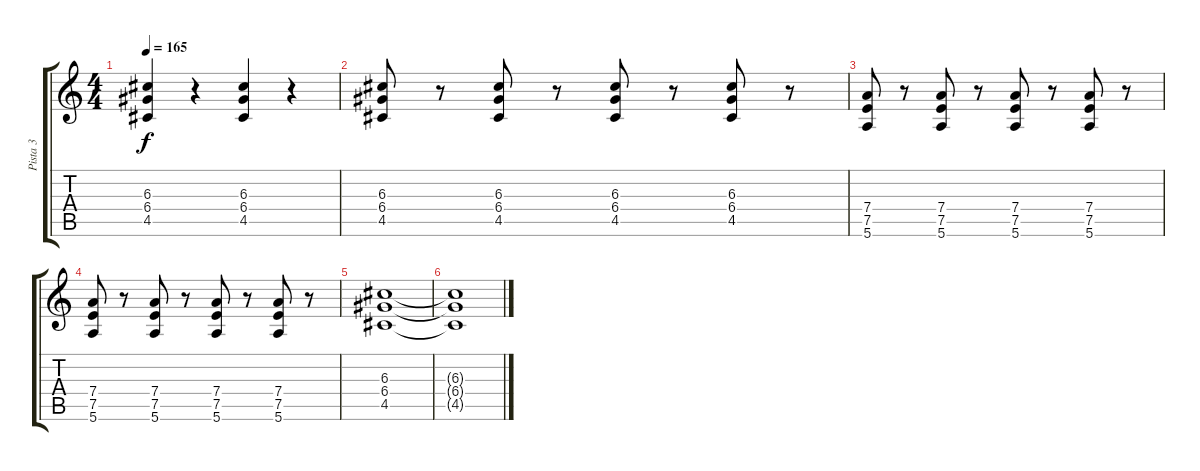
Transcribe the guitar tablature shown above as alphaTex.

\track ("Pista 3" "Pista 3") {instrument overdrivenguitar}
\staff {score tabs}
\tuning (E4 B3 G3 D3 A2 E2) {hide}
\ts (4 4)
\tempo 165
\clef g2
\ks c
(6.3 6.4 4.5).4{dy f} r.4 (6.3 6.4 4.5).4 r.4 |
(6.3 6.4 4.5).8 r.8 (6.3 6.4 4.5).8 r.8 (6.3 6.4 4.5).8 r.8 (6.3 6.4 4.5).8 r.8 |
(7.4 7.5 5.6).8 r.8 (7.4 7.5 5.6).8 r.8 (7.4 7.5 5.6).8 r.8 (7.4 7.5 5.6).8 r.8 |
(7.4 7.5 5.6).8 r.8 (7.4 7.5 5.6).8 r.8 (7.4 7.5 5.6).8 r.8 (7.4 7.5 5.6).8 r.8 |
(6.3 6.4 4.5).1 |
(6.3{t} 6.4{t} 4.5{t}).1
